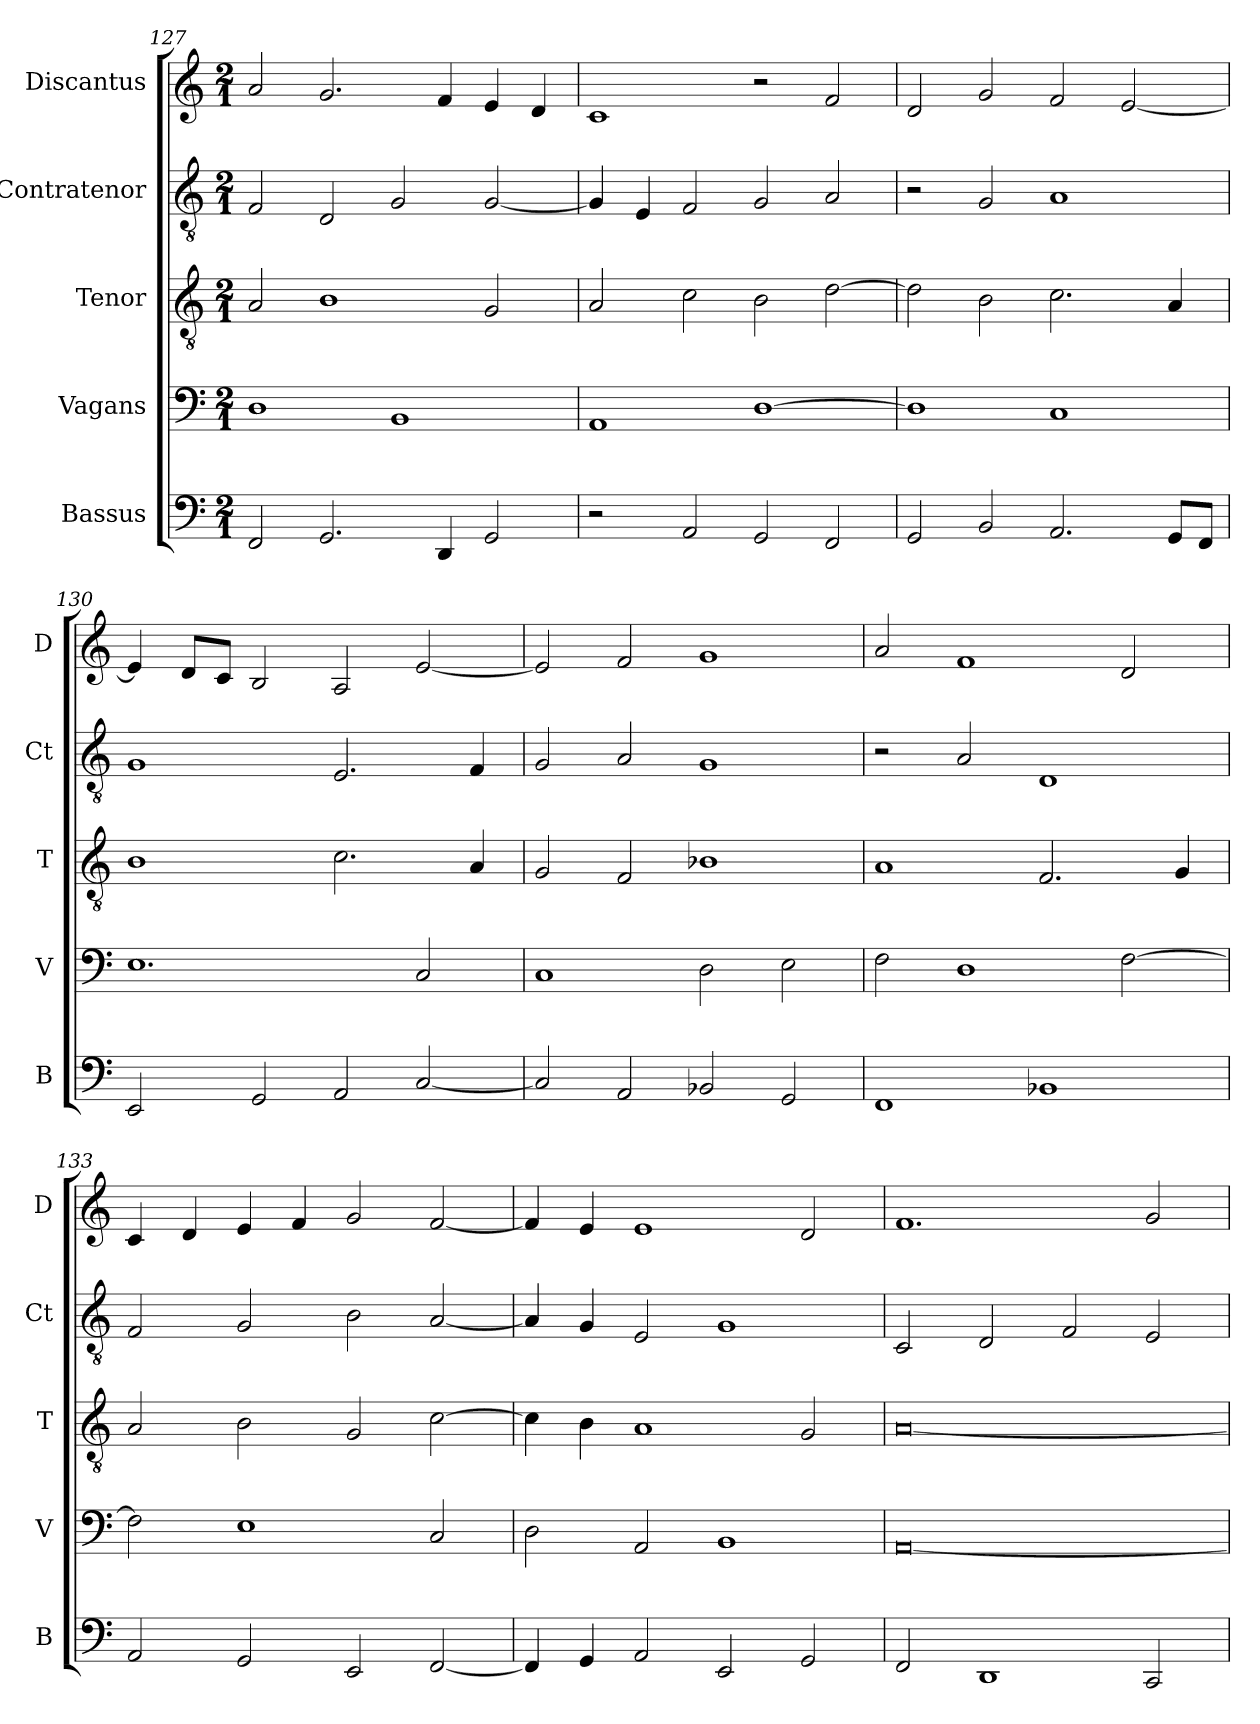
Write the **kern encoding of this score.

**kern	**kern	**kern	**kern	**kern
*part5	*part4	*part3	*part2	*part1
*staff5	*staff4	*staff3	*staff2	*staff1
*I"Bassus	*I"Vagans	*I"Tenor	*I"Contratenor	*I"Discantus
*I'B	*I'V	*I'T	*I'Ct	*I'D
*clefF4	*clefF4	*clefGv2	*clefGv2	*clefG2
*k[]	*k[]	*k[]	*k[]	*k[]
*M2/1	*M2/1	*M2/1	*M2/1	*M2/1
=127	=127	=127	=127	=127
2FF/	1D	2A/	2F/	2a/
2.GG/	.	1B	2D/	2.g/
.	1BB	.	2G/	.
4DD/	.	.	.	4f/
2GG/	.	2G/	[2G/	4e/
.	.	.	.	4d/
=128	=128	=128	=128	=128
2r	1AA	2A/	4G/]	1c
.	.	.	4E/	.
2AA/	.	2c\	2F/	.
2GG/	[1D	2B\	2G/	2r
2FF/	.	[2d\	2A/	2f/
=129	=129	=129	=129	=129
2GG/	1D]	2d\]	2r	2d/
2BB/	.	2B\	2G/	2g/
2.AA/	1C	2.c\	1A	2f/
.	.	.	.	[2e/
8GG/L	.	4A/	.	.
8FF/J	.	.	.	.
=130	=130	=130	=130	=130
2EE/	1.E	1B	1G	4e/]
.	.	.	.	8d/L
.	.	.	.	8c/J
2GG/	.	.	.	2B/
2AA/	.	2.c\	2.E/	2A/
[2C/	2C/	.	.	[2e/
.	.	4A/	4F/	.
=131	=131	=131	=131	=131
2C/]	1C	2G/	2G/	2e/]
2AA/	.	2F/	2A/	2f/
2BB-X/	2D\	1B-X	1G	1g
2GG/	2E\	.	.	.
=132	=132	=132	=132	=132
1FF	2F\	1A	2r	2a/
.	1D	.	2A/	1f
1BB-X	.	2.F/	1D	.
.	[2F\	.	.	2d/
.	.	4G/	.	.
=133	=133	=133	=133	=133
2AA/	2F\]	2A/	2F/	4c/
.	.	.	.	4d/
2GG/	1E	2B\	2G/	4e/
.	.	.	.	4f/
2EE/	.	2G/	2B\	2g/
[2FF/	2C/	[2c\	[2A/	[2f/
=134	=134	=134	=134	=134
4FF/]	2D\	4c\]	4A/]	4f/]
4GG/	.	4B\	4G/	4e/
2AA/	2AA/	1A	2E/	1e
2EE/	1BB	.	1G	.
2GG/	.	2G/	.	2d/
=135	=135	=135	=135	=135
2FF/	[0AA	[0A	2C/	1.f
1DD	.	.	2D/	.
.	.	.	2F/	.
2CC/	.	.	2E/	2g/
=	=	=	=	=
*-	*-	*-	*-	*-
